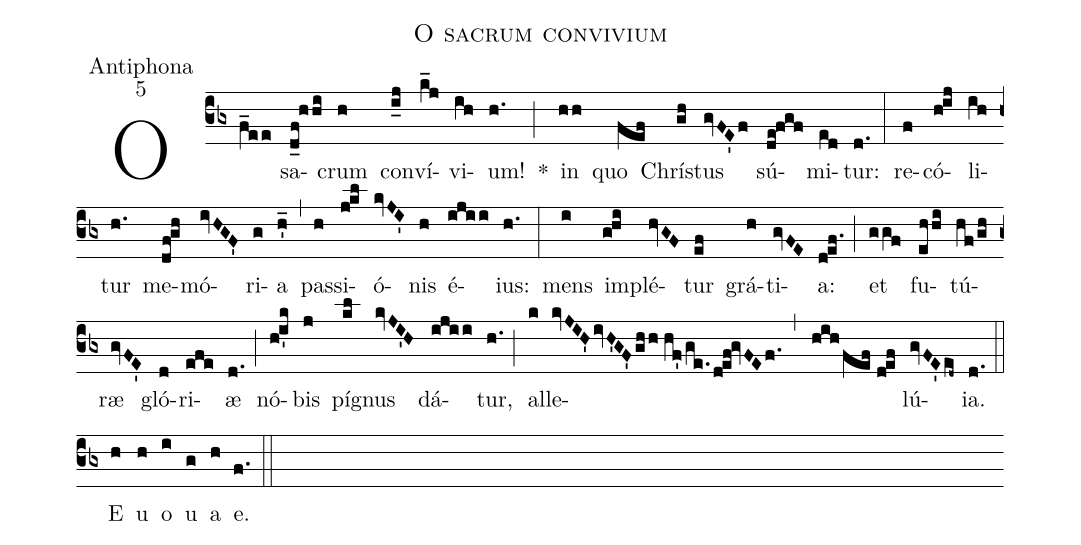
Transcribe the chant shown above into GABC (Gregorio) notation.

name:O sacrum convivium;
office-part:Antiphona;
mode:5;
%%
(cb3) O(f_ee) sa(d_f!hhi)crum(h) con(i_j)ví(k_j)vi(ih)um!(h.) *(;) in(hh) quo(fef) Chrí(gh)stus(gvFE'f) sú(de!fgf)mi(ed)tur:(d.) (:) re(f)có(h!ij)li(ih)tur(h.) me(df!gh)mó(ivHGF')ri(g)a(h'_) (,) pas(h)si(j!kl)ó(kvJI')nis(h) é(ijii)ius:(h.) (:) mens(i) im(g!hi)plé(hvGF)tur(ef) grá(h)ti(gvFE)a:(d!ef.) (;) et(ggf) fu(ehhi)tú(hf/gh)ræ(gvFE') gló(d)ri(efe)æ(d.) (;) nó(h!i'k)bis(j) pí(kl)gnus(kvJI'H) dá(ijii)tur,(h.) (;) al(k)le(kvJIH'ivH'GF'/ghh//hf'/ge./d!ef!gvFEf.,hih/fef//d!ef)lú(gvFE'ed~)ia.(d.) (::) <eu> E(h) u(h) o(i) u(g) a(h) e.</eu>(f.) (::)
